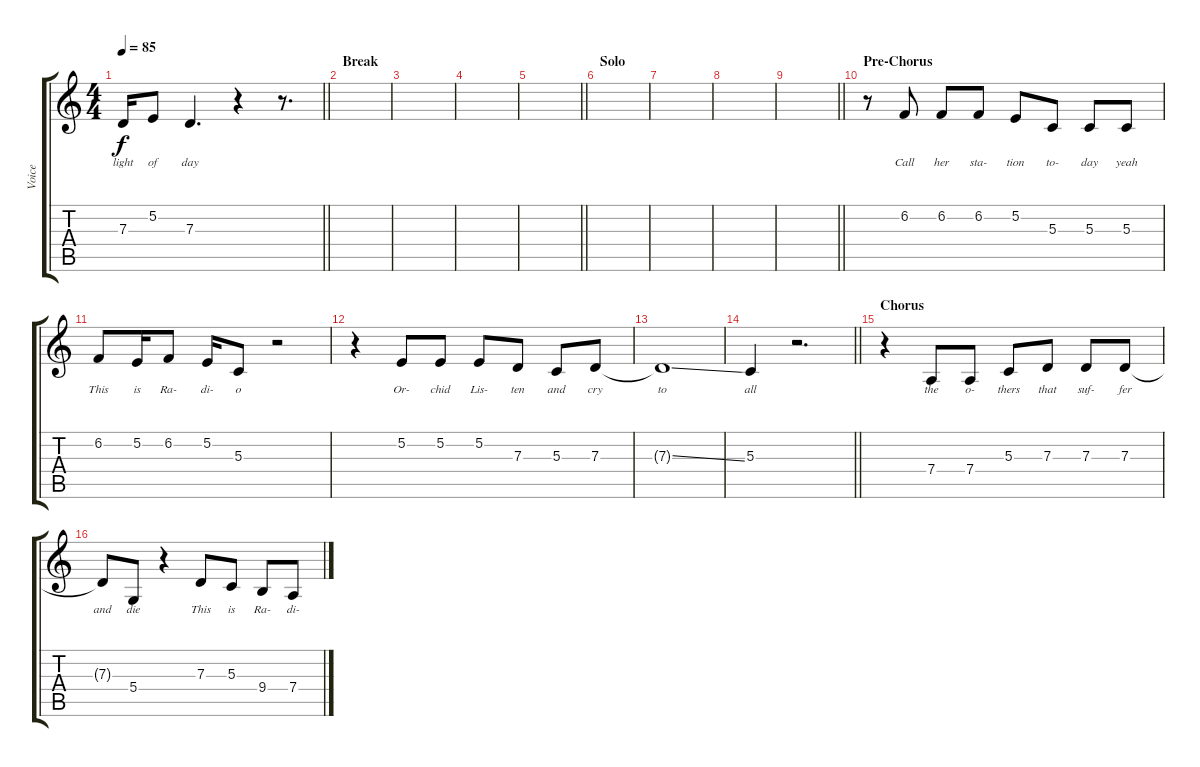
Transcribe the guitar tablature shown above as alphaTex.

\track ("Voice" "Voice") {instrument altosax}
\staff {score tabs}
\tuning (E4 B3 G3 D3 A2 E2) {hide}
\ts (4 4)
\tempo 85
\clef g2
\barLineRight lightlight
\ks c
7.3.16{lyrics (0 "light") lyrics (1 "") lyrics (2 "") lyrics (3 "") lyrics (4 "") dy f} 5.2.8{lyrics (0 "of") lyrics (1 "") lyrics (2 "") lyrics (3 "") lyrics (4 "")} 7.3.4{d lyrics (0 "day") lyrics (1 "") lyrics (2 "") lyrics (3 "") lyrics (4 "")} r.4 r.8{d} |
\section ("" "Break")
|
|
|
\barLineRight lightlight
|
\section ("" "Solo")
|
|
|
\barLineRight lightlight
|
\section ("" "Pre-Chorus")
r.8 6.2.8{lyrics (0 "Call") lyrics (1 "") lyrics (2 "") lyrics (3 "") lyrics (4 "")} 6.2.8{lyrics (0 "her") lyrics (1 "") lyrics (2 "") lyrics (3 "") lyrics (4 "")} 6.2.8{lyrics (0 "sta-") lyrics (1 "") lyrics (2 "") lyrics (3 "") lyrics (4 "")} 5.2.8{lyrics (0 "tion") lyrics (1 "") lyrics (2 "") lyrics (3 "") lyrics (4 "")} 5.3.8{lyrics (0 "to-") lyrics (1 "") lyrics (2 "") lyrics (3 "") lyrics (4 "")} 5.3.8{lyrics (0 "day") lyrics (1 "") lyrics (2 "") lyrics (3 "") lyrics (4 "")} 5.3.8{lyrics (0 "yeah") lyrics (1 "") lyrics (2 "") lyrics (3 "") lyrics (4 "")} |
6.2.8{lyrics (0 "This") lyrics (1 "") lyrics (2 "") lyrics (3 "") lyrics (4 "")} 5.2.16{lyrics (0 "is") lyrics (1 "") lyrics (2 "") lyrics (3 "") lyrics (4 "")} 6.2.8{lyrics (0 "Ra-") lyrics (1 "") lyrics (2 "") lyrics (3 "") lyrics (4 "")} 5.2.16{lyrics (0 "di-") lyrics (1 "") lyrics (2 "") lyrics (3 "") lyrics (4 "")} 5.3.8{lyrics (0 "o") lyrics (1 "") lyrics (2 "") lyrics (3 "") lyrics (4 "")} r.2 |
r.4 5.2.8{lyrics (0 "Or-") lyrics (1 "") lyrics (2 "") lyrics (3 "") lyrics (4 "")} 5.2.8{lyrics (0 "chid") lyrics (1 "") lyrics (2 "") lyrics (3 "") lyrics (4 "")} 5.2.8{lyrics (0 "Lis-") lyrics (1 "") lyrics (2 "") lyrics (3 "") lyrics (4 "")} 7.3.8{lyrics (0 "ten") lyrics (1 "") lyrics (2 "") lyrics (3 "") lyrics (4 "")} 5.3.8{lyrics (0 "and") lyrics (1 "") lyrics (2 "") lyrics (3 "") lyrics (4 "")} 7.3.8{lyrics (0 "cry") lyrics (1 "") lyrics (2 "") lyrics (3 "") lyrics (4 "")} |
7.3{ss t}.1{lyrics (0 "to") lyrics (1 "") lyrics (2 "") lyrics (3 "") lyrics (4 "")} |
\barLineRight lightlight
5.3.4{lyrics (0 "all") lyrics (1 "") lyrics (2 "") lyrics (3 "") lyrics (4 "")} r.2{d} |
\section ("" "Chorus")
r.4 7.4.8{lyrics (0 "the") lyrics (1 "") lyrics (2 "") lyrics (3 "") lyrics (4 "")} 7.4.8{lyrics (0 "o-") lyrics (1 "") lyrics (2 "") lyrics (3 "") lyrics (4 "")} 5.3.8{lyrics (0 "thers") lyrics (1 "") lyrics (2 "") lyrics (3 "") lyrics (4 "")} 7.3.8{lyrics (0 "that") lyrics (1 "") lyrics (2 "") lyrics (3 "") lyrics (4 "")} 7.3.8{lyrics (0 "suf-") lyrics (1 "") lyrics (2 "") lyrics (3 "") lyrics (4 "")} 7.3.8{lyrics (0 "fer") lyrics (1 "") lyrics (2 "") lyrics (3 "") lyrics (4 "")} |
7.3{t}.8{lyrics (0 "and") lyrics (1 "") lyrics (2 "") lyrics (3 "") lyrics (4 "")} 5.4.8{lyrics (0 "die") lyrics (1 "") lyrics (2 "") lyrics (3 "") lyrics (4 "")} r.4 7.3.8{lyrics (0 "This") lyrics (1 "") lyrics (2 "") lyrics (3 "") lyrics (4 "")} 5.3.8{lyrics (0 "is") lyrics (1 "") lyrics (2 "") lyrics (3 "") lyrics (4 "")} 9.4.8{lyrics (0 "Ra-") lyrics (1 "") lyrics (2 "") lyrics (3 "") lyrics (4 "")} 7.4.8{lyrics (0 "di-") lyrics (1 "") lyrics (2 "") lyrics (3 "") lyrics (4 "")}
